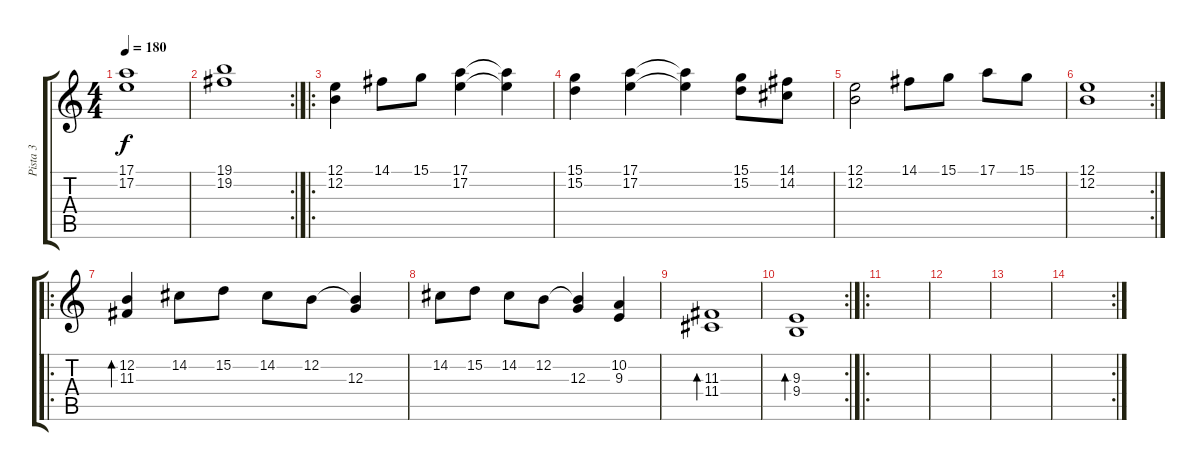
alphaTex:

\track ("Pista 3" "Pista 3") {instrument acousticgrandpiano}
\staff {score tabs}
\tuning (E4 B3 G3 D3 A2 E2) {hide}
\ts (4 4)
\tempo 180
\clef g2
\ks c
(17.1 17.2).1{dy f} |
\rc 2
(19.1 19.2).1 |
\ro
(12.1 12.2).4 14.1.8 15.1.8 (17.1 17.2).4 (17.1{t} 17.2{t}).4 |
(15.1 15.2).4 (17.1 17.2).4 (17.1{t} 17.2{t}).4 (15.1 15.2).8 (14.1 14.2).8 |
(12.1 12.2).2 14.1.8 15.1.8 17.1.8 15.1.8 |
\rc 2
(12.1 12.2).1 |
\ro
(12.2 11.3).4{bd 480} 14.2.8 15.2.8 14.2.8 12.2.8 (12.2{t} 12.3).4 |
14.2.8 15.2.8 14.2.8 12.2.8 (12.2{t} 12.3).4 (10.2 9.3).4 |
(11.3 11.4).1{bd 480} |
\rc 2
(9.3 9.4).1{bd 480} |
\ro
|
|
|
\rc 2
